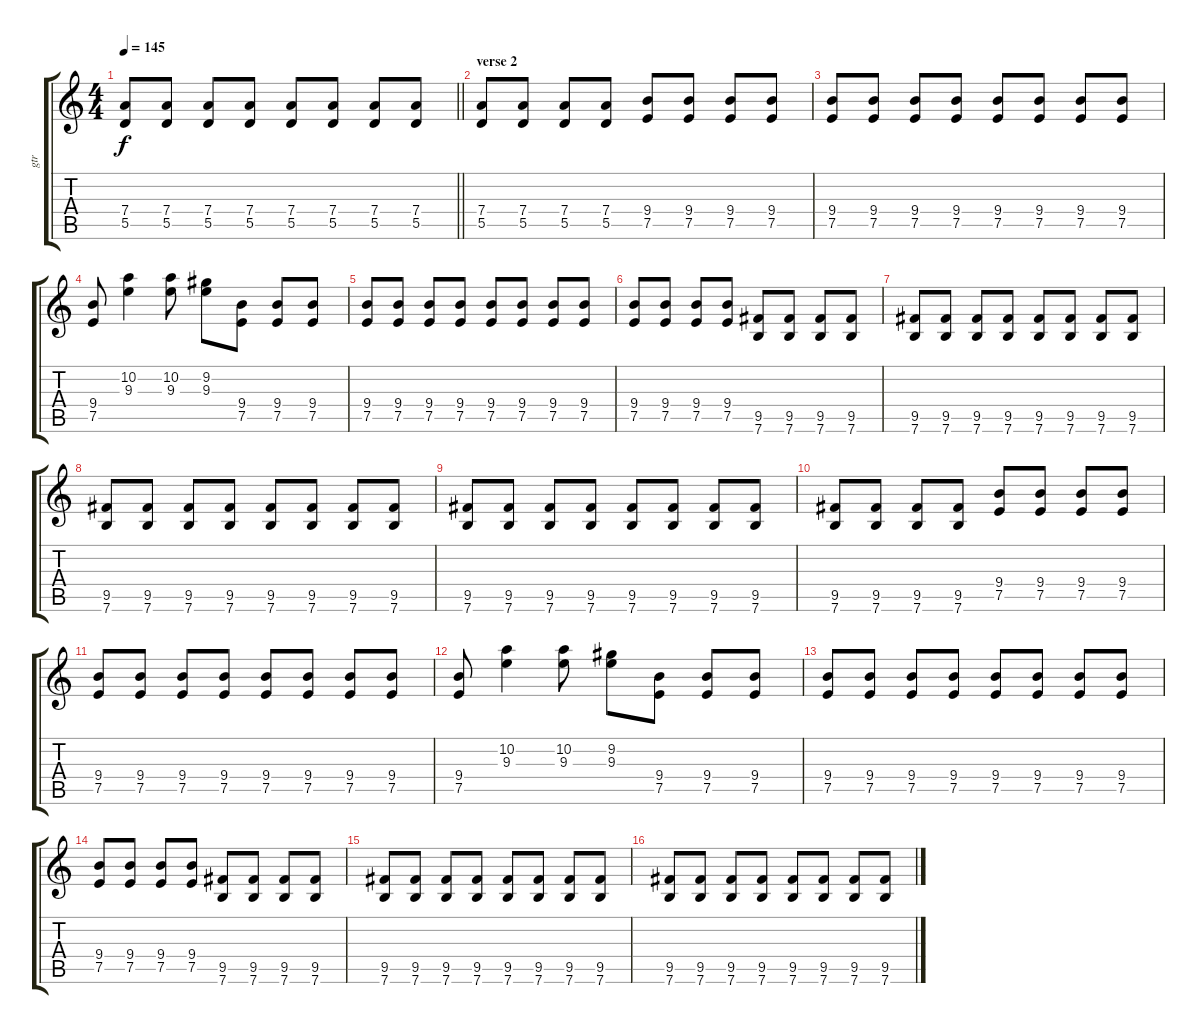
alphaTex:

\track ("gtr" "gtr") {instrument overdrivenguitar}
\staff {score tabs}
\tuning (E4 B3 G3 D3 A2 E2) {hide}
\ts (4 4)
\tempo 145
\clef g2
\barLineRight lightlight
\ks c
(7.4 5.5).8{dy f} (7.4 5.5).8 (7.4 5.5).8 (7.4 5.5).8 (7.4 5.5).8 (7.4 5.5).8 (7.4 5.5).8 (7.4 5.5).8 |
\section ("" "verse 2")
(7.4 5.5).8 (7.4 5.5).8 (7.4 5.5).8 (7.4 5.5).8 (9.4 7.5).8 (9.4 7.5).8 (9.4 7.5).8 (9.4 7.5).8 |
(9.4 7.5).8 (9.4 7.5).8 (9.4 7.5).8 (9.4 7.5).8 (9.4 7.5).8 (9.4 7.5).8 (9.4 7.5).8 (9.4 7.5).8 |
(9.4 7.5).8 (10.2 9.3).4 (10.2 9.3).8 (9.2 9.3).8 (9.4 7.5).8 (9.4 7.5).8 (9.4 7.5).8 |
(9.4 7.5).8 (9.4 7.5).8 (9.4 7.5).8 (9.4 7.5).8 (9.4 7.5).8 (9.4 7.5).8 (9.4 7.5).8 (9.4 7.5).8 |
(9.4 7.5).8 (9.4 7.5).8 (9.4 7.5).8 (9.4 7.5).8 (9.5 7.6).8 (9.5 7.6).8 (9.5 7.6).8 (9.5 7.6).8 |
(9.5 7.6).8 (9.5 7.6).8 (9.5 7.6).8 (9.5 7.6).8 (9.5 7.6).8 (9.5 7.6).8 (9.5 7.6).8 (9.5 7.6).8 |
(9.5 7.6).8 (9.5 7.6).8 (9.5 7.6).8 (9.5 7.6).8 (9.5 7.6).8 (9.5 7.6).8 (9.5 7.6).8 (9.5 7.6).8 |
(9.5 7.6).8 (9.5 7.6).8 (9.5 7.6).8 (9.5 7.6).8 (9.5 7.6).8 (9.5 7.6).8 (9.5 7.6).8 (9.5 7.6).8 |
(9.5 7.6).8 (9.5 7.6).8 (9.5 7.6).8 (9.5 7.6).8 (9.4 7.5).8 (9.4 7.5).8 (9.4 7.5).8 (9.4 7.5).8 |
(9.4 7.5).8 (9.4 7.5).8 (9.4 7.5).8 (9.4 7.5).8 (9.4 7.5).8 (9.4 7.5).8 (9.4 7.5).8 (9.4 7.5).8 |
(9.4 7.5).8 (10.2 9.3).4 (10.2 9.3).8 (9.2 9.3).8 (9.4 7.5).8 (9.4 7.5).8 (9.4 7.5).8 |
(9.4 7.5).8 (9.4 7.5).8 (9.4 7.5).8 (9.4 7.5).8 (9.4 7.5).8 (9.4 7.5).8 (9.4 7.5).8 (9.4 7.5).8 |
(9.4 7.5).8 (9.4 7.5).8 (9.4 7.5).8 (9.4 7.5).8 (9.5 7.6).8 (9.5 7.6).8 (9.5 7.6).8 (9.5 7.6).8 |
(9.5 7.6).8 (9.5 7.6).8 (9.5 7.6).8 (9.5 7.6).8 (9.5 7.6).8 (9.5 7.6).8 (9.5 7.6).8 (9.5 7.6).8 |
(9.5 7.6).8 (9.5 7.6).8 (9.5 7.6).8 (9.5 7.6).8 (9.5 7.6).8 (9.5 7.6).8 (9.5 7.6).8 (9.5 7.6).8
